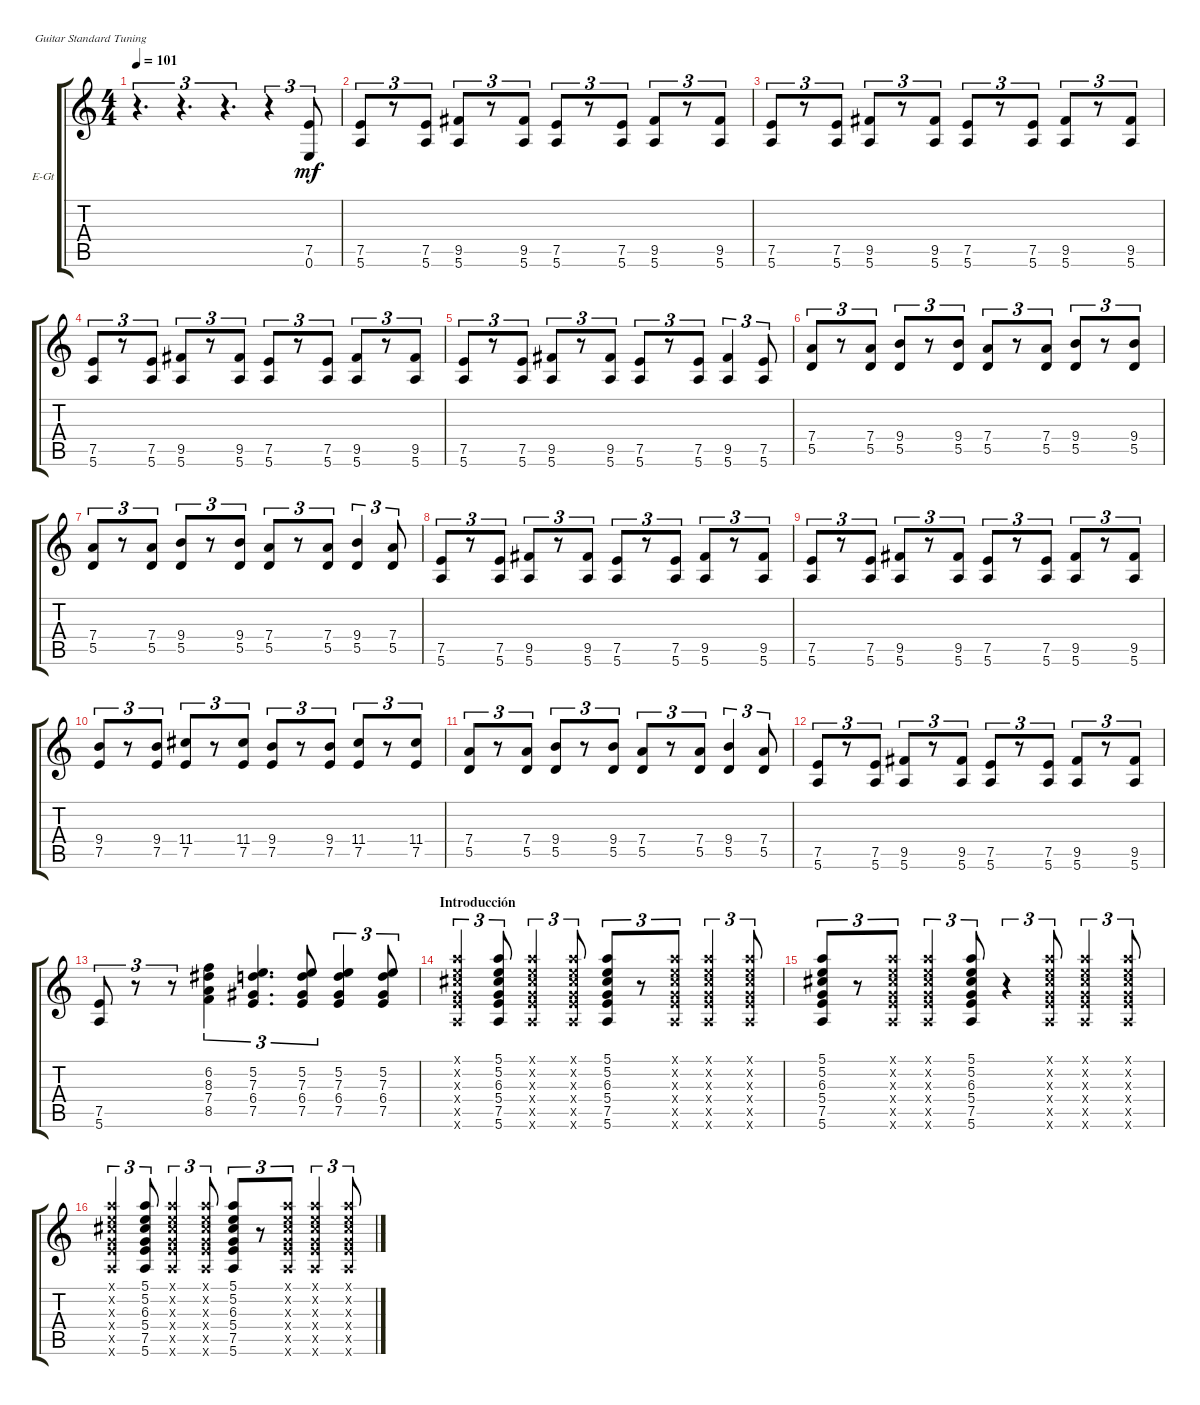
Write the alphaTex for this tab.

\defaultSystemsLayout 4
\bracketExtendMode groupsimilarinstruments
\firstSystemTrackNameOrientation horizontal
\otherSystemsTrackNameOrientation horizontal
\track ("Electric Guitar" "E-Gt") {instrument overdrivenguitar}
\staff {score tabs}
\tuning (E4 B3 G3 D3 A2 E2)
\ts (4 4)
\tempo 101
\clef g2
\ks c
r.4{d tu (3 2) dy mf instrument overdrivenguitar} r.4{d tu (3 2)} r.4{d tu (3 2)} r.4{tu (3 2)} (7.5 0.6).8{tu (3 2)} |
(5.6 7.5).8{tu (3 2)} r.8{tu (3 2)} (5.6 7.5).8{tu (3 2)} (5.6 9.5).8{tu (3 2)} r.8{tu (3 2)} (5.6 9.5).8{tu (3 2)} (5.6 7.5).8{tu (3 2)} r.8{tu (3 2)} (5.6 7.5).8{tu (3 2)} (5.6 9.5).8{tu (3 2)} r.8{tu (3 2)} (5.6 9.5).8{tu (3 2)} |
(5.6 7.5).8{tu (3 2)} r.8{tu (3 2)} (5.6 7.5).8{tu (3 2)} (5.6 9.5).8{tu (3 2)} r.8{tu (3 2)} (5.6 9.5).8{tu (3 2)} (5.6 7.5).8{tu (3 2)} r.8{tu (3 2)} (5.6 7.5).8{tu (3 2)} (5.6 9.5).8{tu (3 2)} r.8{tu (3 2)} (5.6 9.5).8{tu (3 2)} |
(5.6 7.5).8{tu (3 2)} r.8{tu (3 2)} (5.6 7.5).8{tu (3 2)} (5.6 9.5).8{tu (3 2)} r.8{tu (3 2)} (5.6 9.5).8{tu (3 2)} (5.6 7.5).8{tu (3 2)} r.8{tu (3 2)} (5.6 7.5).8{tu (3 2)} (5.6 9.5).8{tu (3 2)} r.8{tu (3 2)} (5.6 9.5).8{tu (3 2)} |
(5.6 7.5).8{tu (3 2)} r.8{tu (3 2)} (5.6 7.5).8{tu (3 2)} (5.6 9.5).8{tu (3 2)} r.8{tu (3 2)} (5.6 9.5).8{tu (3 2)} (5.6 7.5).8{tu (3 2)} r.8{tu (3 2)} (5.6 7.5).8{tu (3 2)} (5.6 9.5).4{tu (3 2)} (5.6 7.5).8{tu (3 2)} |
(5.5 7.4).8{tu (3 2)} r.8{tu (3 2)} (5.5 7.4).8{tu (3 2)} (5.5 9.4).8{tu (3 2)} r.8{tu (3 2)} (5.5 9.4).8{tu (3 2)} (5.5 7.4).8{tu (3 2)} r.8{tu (3 2)} (5.5 7.4).8{tu (3 2)} (5.5 9.4).8{tu (3 2)} r.8{tu (3 2)} (5.5 9.4).8{tu (3 2)} |
(5.5 7.4).8{tu (3 2)} r.8{tu (3 2)} (5.5 7.4).8{tu (3 2)} (5.5 9.4).8{tu (3 2)} r.8{tu (3 2)} (5.5 9.4).8{tu (3 2)} (5.5 7.4).8{tu (3 2)} r.8{tu (3 2)} (5.5 7.4).8{tu (3 2)} (5.5 9.4).4{tu (3 2)} (5.5 7.4).8{tu (3 2)} |
(5.6 7.5).8{tu (3 2)} r.8{tu (3 2)} (5.6 7.5).8{tu (3 2)} (5.6 9.5).8{tu (3 2)} r.8{tu (3 2)} (5.6 9.5).8{tu (3 2)} (5.6 7.5).8{tu (3 2)} r.8{tu (3 2)} (5.6 7.5).8{tu (3 2)} (5.6 9.5).8{tu (3 2)} r.8{tu (3 2)} (5.6 9.5).8{tu (3 2)} |
(5.6 7.5).8{tu (3 2)} r.8{tu (3 2)} (5.6 7.5).8{tu (3 2)} (5.6 9.5).8{tu (3 2)} r.8{tu (3 2)} (5.6 9.5).8{tu (3 2)} (5.6 7.5).8{tu (3 2)} r.8{tu (3 2)} (5.6 7.5).8{tu (3 2)} (5.6 9.5).8{tu (3 2)} r.8{tu (3 2)} (5.6 9.5).8{tu (3 2)} |
(7.5 9.4).8{tu (3 2)} r.8{tu (3 2)} (7.5 9.4).8{tu (3 2)} (7.5 11.4).8{tu (3 2)} r.8{tu (3 2)} (7.5 11.4).8{tu (3 2)} (7.5 9.4).8{tu (3 2)} r.8{tu (3 2)} (7.5 9.4).8{tu (3 2)} (7.5 11.4).8{tu (3 2)} r.8{tu (3 2)} (7.5 11.4).8{tu (3 2)} |
(5.5 7.4).8{tu (3 2)} r.8{tu (3 2)} (5.5 7.4).8{tu (3 2)} (5.5 9.4).8{tu (3 2)} r.8{tu (3 2)} (5.5 9.4).8{tu (3 2)} (5.5 7.4).8{tu (3 2)} r.8{tu (3 2)} (5.5 7.4).8{tu (3 2)} (5.5 9.4).4{tu (3 2)} (5.5 7.4).8{tu (3 2)} |
(5.6 7.5).8{tu (3 2)} r.8{tu (3 2)} (5.6 7.5).8{tu (3 2)} (5.6 9.5).8{tu (3 2)} r.8{tu (3 2)} (5.6 9.5).8{tu (3 2)} (5.6 7.5).8{tu (3 2)} r.8{tu (3 2)} (5.6 7.5).8{tu (3 2)} (5.6 9.5).8{tu (3 2)} r.8{tu (3 2)} (5.6 9.5).8{tu (3 2)} |
(5.6 7.5).8{tu (3 2)} r.8{tu (3 2)} r.8{tu (3 2)} (8.5 7.4 8.3 6.2).4{tu (3 2)} (7.5 6.4 7.3 5.2).4{d tu (3 2)} (7.5 6.4 7.3 5.2).8{tu (3 2)} (7.5 6.4 7.3 5.2).4{tu (3 2)} (7.5 6.4 7.3 5.2).8{tu (3 2)} |
\section ("" "Introducción")
(5.6{x} 7.5{x} 5.4{x} 6.3{x} 5.2{x} 5.1{x}).4{tu (3 2)} (5.6 7.5 5.4 6.3 5.2 5.1).8{tu (3 2)} (5.6{x} 7.5{x} 5.4{x} 6.3{x} 5.2{x} 5.1{x}).4{tu (3 2)} (5.6{x} 7.5{x} 5.4{x} 6.3{x} 5.2{x} 5.1{x}).8{tu (3 2)} (5.6 7.5 5.4 6.3 5.2 5.1).8{tu (3 2)} r.8{tu (3 2)} (5.6{x} 7.5{x} 5.4{x} 6.3{x} 5.2{x} 5.1{x}).8{tu (3 2)} (5.6{x} 7.5{x} 5.4{x} 6.3{x} 5.2{x} 5.1{x}).4{tu (3 2)} (5.6{x} 7.5{x} 5.4{x} 6.3{x} 5.2{x} 5.1{x}).8{tu (3 2)} |
(5.6 7.5 5.4 6.3 5.2 5.1).8{tu (3 2)} r.8{tu (3 2)} (5.6{x} 7.5{x} 5.4{x} 6.3{x} 5.2{x} 5.1{x}).8{tu (3 2)} (5.6{x} 7.5{x} 5.4{x} 6.3{x} 5.2{x} 5.1{x}).4{tu (3 2)} (5.6 7.5 5.4 6.3 5.2 5.1).8{tu (3 2)} r.4{tu (3 2)} (5.6{x} 7.5{x} 5.4{x} 6.3{x} 5.2{x} 5.1{x}).8{tu (3 2)} (5.6{x} 7.5{x} 5.4{x} 6.3{x} 5.2{x} 5.1{x}).4{tu (3 2)} (5.6{x} 7.5{x} 5.4{x} 6.3{x} 5.2{x} 5.1{x}).8{tu (3 2)} |
(5.6{x} 7.5{x} 5.4{x} 6.3{x} 5.2{x} 5.1{x}).4{tu (3 2)} (5.6 7.5 5.4 6.3 5.2 5.1).8{tu (3 2)} (5.6{x} 7.5{x} 5.4{x} 6.3{x} 5.2{x} 5.1{x}).4{tu (3 2)} (5.6{x} 7.5{x} 5.4{x} 6.3{x} 5.2{x} 5.1{x}).8{tu (3 2)} (5.6 7.5 5.4 6.3 5.2 5.1).8{tu (3 2)} r.8{tu (3 2)} (5.6{x} 7.5{x} 5.4{x} 6.3{x} 5.2{x} 5.1{x}).8{tu (3 2)} (5.6{x} 7.5{x} 5.4{x} 6.3{x} 5.2{x} 5.1{x}).4{tu (3 2)} (5.6{x} 7.5{x} 5.4{x} 6.3{x} 5.2{x} 5.1{x}).8{tu (3 2)}
